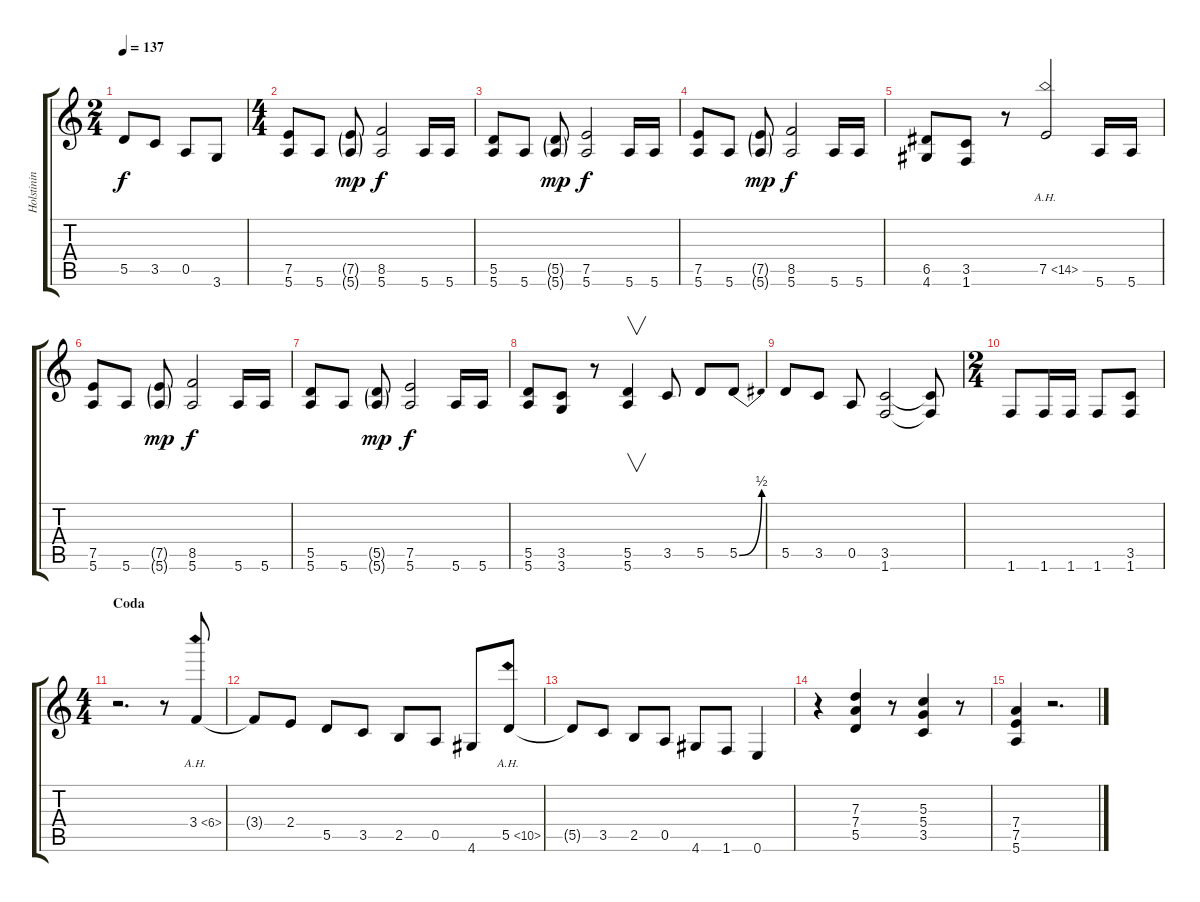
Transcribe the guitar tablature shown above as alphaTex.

\track ("Holstinin" "Holstinin") {instrument overdrivenguitar}
\staff {score tabs}
\tuning (E4 B3 G3 D3 A2 E2) {hide}
\ts (2 4)
\tempo 137
\clef g2
\ks c
5.5.8{dy f} 3.5.8 0.5.8 3.6.8 |
\ts (4 4)
(7.5 5.6).8 5.6.8 (7.5{g} 5.6{g}).8{dy mp} (8.5 5.6).2{dy f} 5.6.16 5.6.16 |
(5.5 5.6).8 5.6.8 (5.5{g} 5.6{g}).8{dy mp} (7.5 5.6).2{dy f} 5.6.16 5.6.16 |
(7.5 5.6).8 5.6.8 (7.5{g} 5.6{g}).8{dy mp} (8.5 5.6).2{dy f} 5.6.16 5.6.16 |
(6.5 4.6).8 (3.5 1.6).8 r.8 7.5{ah 7}.2 5.6.16 5.6.16 |
(7.5 5.6).8 5.6.8 (7.5{g} 5.6{g}).8{dy mp} (8.5 5.6).2{dy f} 5.6.16 5.6.16 |
(5.5 5.6).8 5.6.8 (5.5{g} 5.6{g}).8{dy mp} (7.5 5.6).2{dy f} 5.6.16 5.6.16 |
(5.5 5.6).8 (3.5 3.6).8 r.8 (5.5 5.6).4{v} 3.5.8 5.5.8 5.5{be (bend 0 0 60 2)}.8 |
5.5.8 3.5.8 0.5.8 (3.5 1.6).2 (3.5{t} 1.6{t}).8 |
\ts (2 4)
1.6.8 1.6.16 1.6.16 1.6.8 (3.5 1.6).8 |
\ts (4 4)
\section ("" "Coda")
r.2{d} r.8 3.4{ah 3}.8 |
3.4{t}.8 2.4.8 5.5.8 3.5.8 2.5.8 0.5.8 4.6.8 5.5{ah 5}.8 |
5.5{t}.8 3.5.8 2.5.8 0.5.8 4.6.8 1.6.8 0.6.4 |
r.4 (7.3 7.4 5.5).4 r.8 (5.3 5.4 3.5).4 r.8 |
(7.4 7.5 5.6).4 r.2{d}
